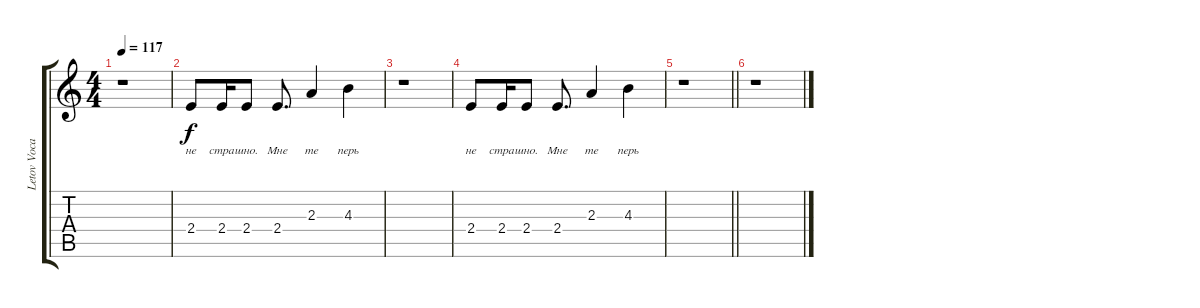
\track ("Letov Vocals" "Letov Voca") {instrument contrabass}
\staff {score tabs}
\tuning (E4 B3 G3 D3 A2 E2) {hide}
\ts (4 4)
\tempo 117
\clef g2
\ks c
r.1{dy f} |
2.4.8{lyrics (0 "не") lyrics (1 "") lyrics (2 "") lyrics (3 "") lyrics (4 "")} 2.4.16{lyrics (0 "стра") lyrics (1 "") lyrics (2 "") lyrics (3 "") lyrics (4 "")} 2.4.8{lyrics (0 "шно.") lyrics (1 "") lyrics (2 "") lyrics (3 "") lyrics (4 "")} 2.4.8{d lyrics (0 "Мне") lyrics (1 "") lyrics (2 "") lyrics (3 "") lyrics (4 "")} 2.3.4{lyrics (0 "те") lyrics (1 "") lyrics (2 "") lyrics (3 "") lyrics (4 "")} 4.3.4{lyrics (0 "перь") lyrics (1 "") lyrics (2 "") lyrics (3 "") lyrics (4 "")} |
r.1 |
2.4.8{lyrics (0 "не") lyrics (1 "") lyrics (2 "") lyrics (3 "") lyrics (4 "")} 2.4.16{lyrics (0 "стра") lyrics (1 "") lyrics (2 "") lyrics (3 "") lyrics (4 "")} 2.4.8{lyrics (0 "шно.") lyrics (1 "") lyrics (2 "") lyrics (3 "") lyrics (4 "")} 2.4.8{d lyrics (0 "Мне") lyrics (1 "") lyrics (2 "") lyrics (3 "") lyrics (4 "")} 2.3.4{lyrics (0 "те") lyrics (1 "") lyrics (2 "") lyrics (3 "") lyrics (4 "")} 4.3.4{lyrics (0 "перь") lyrics (1 "") lyrics (2 "") lyrics (3 "") lyrics (4 "")} |
\barLineRight lightlight
r.1 |
r.1
